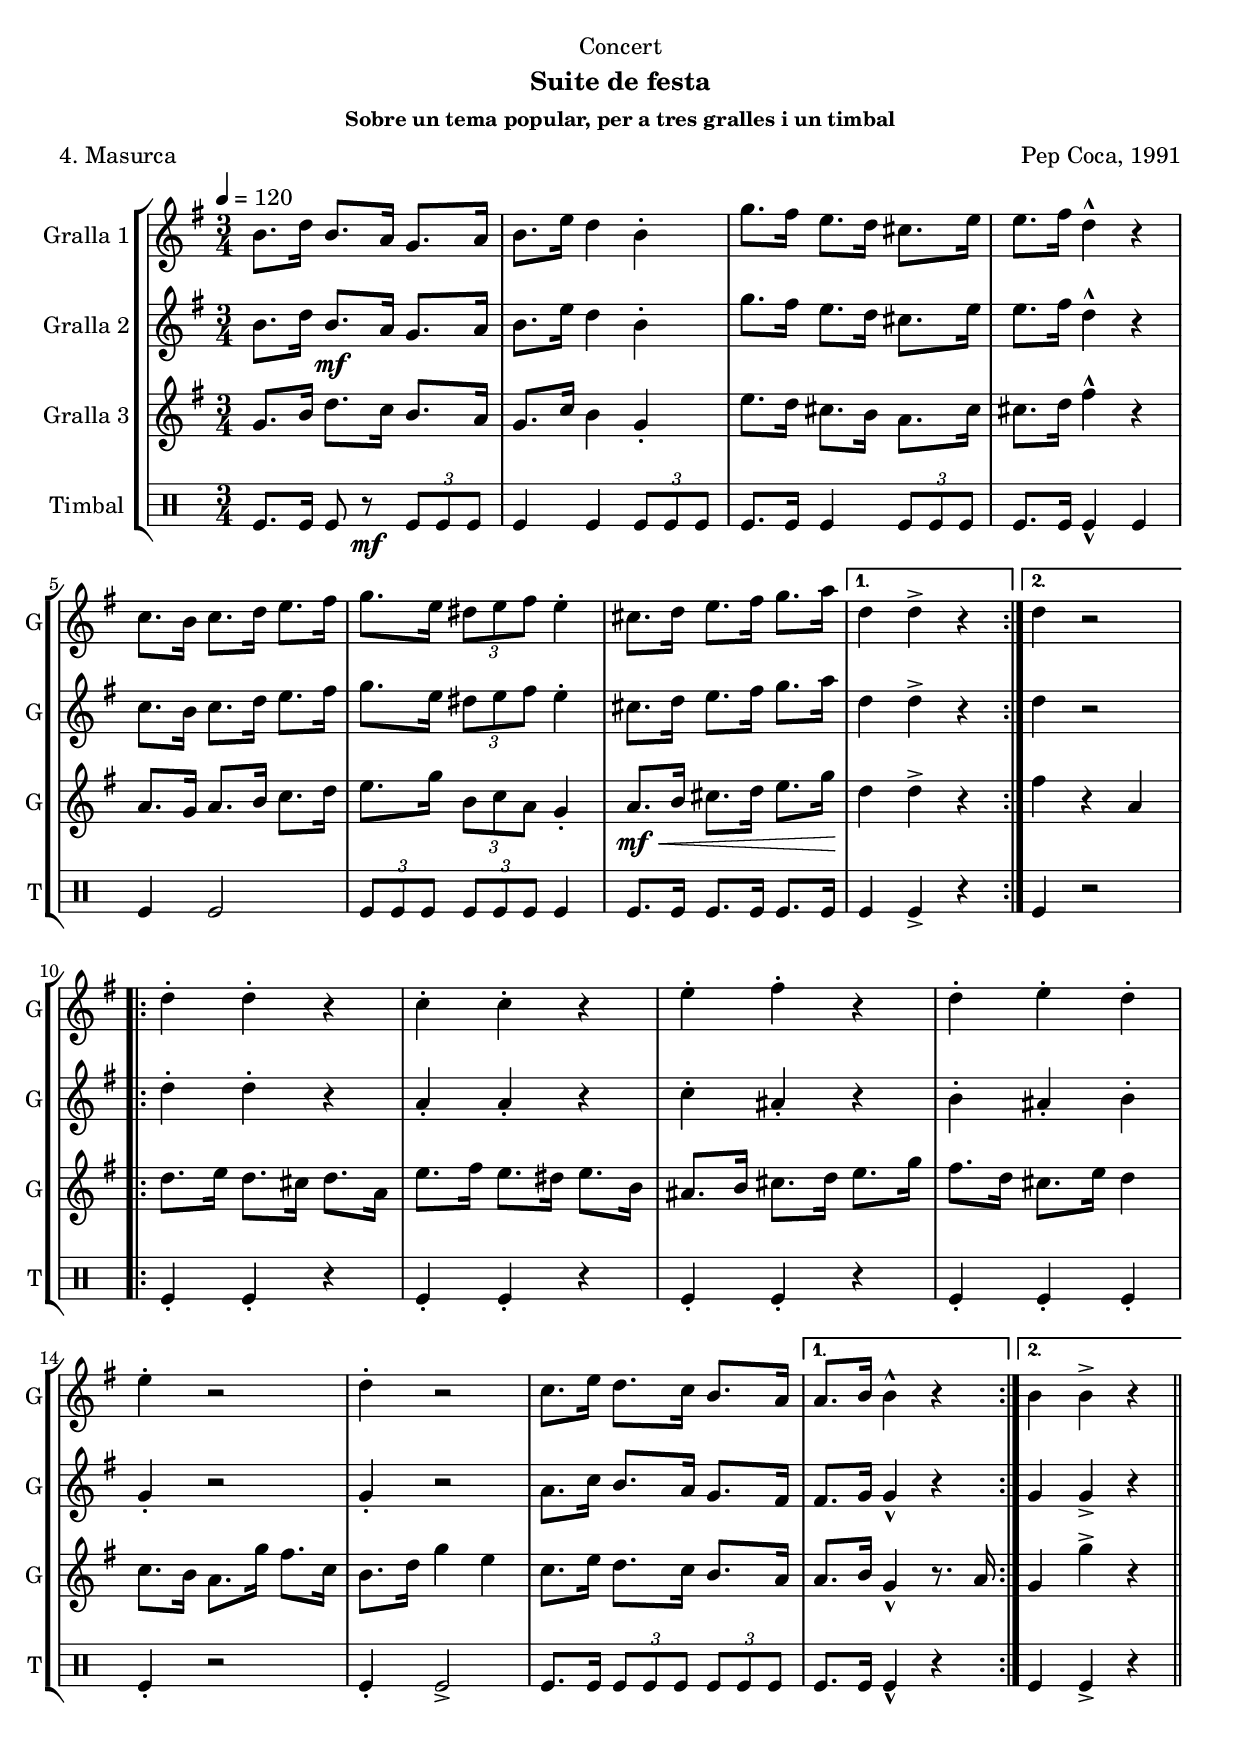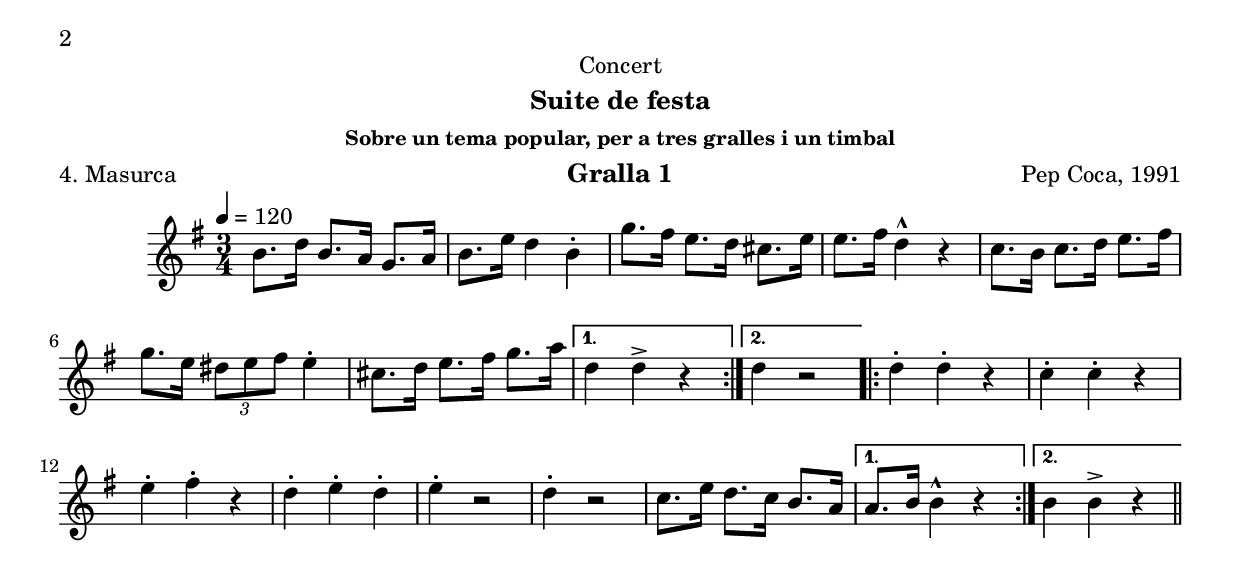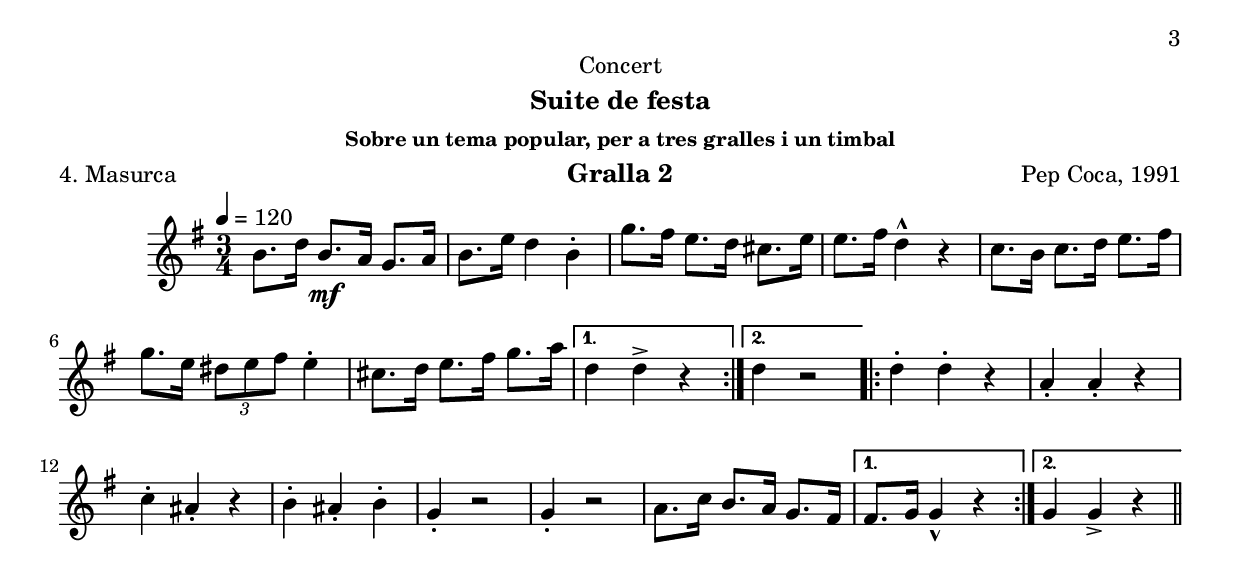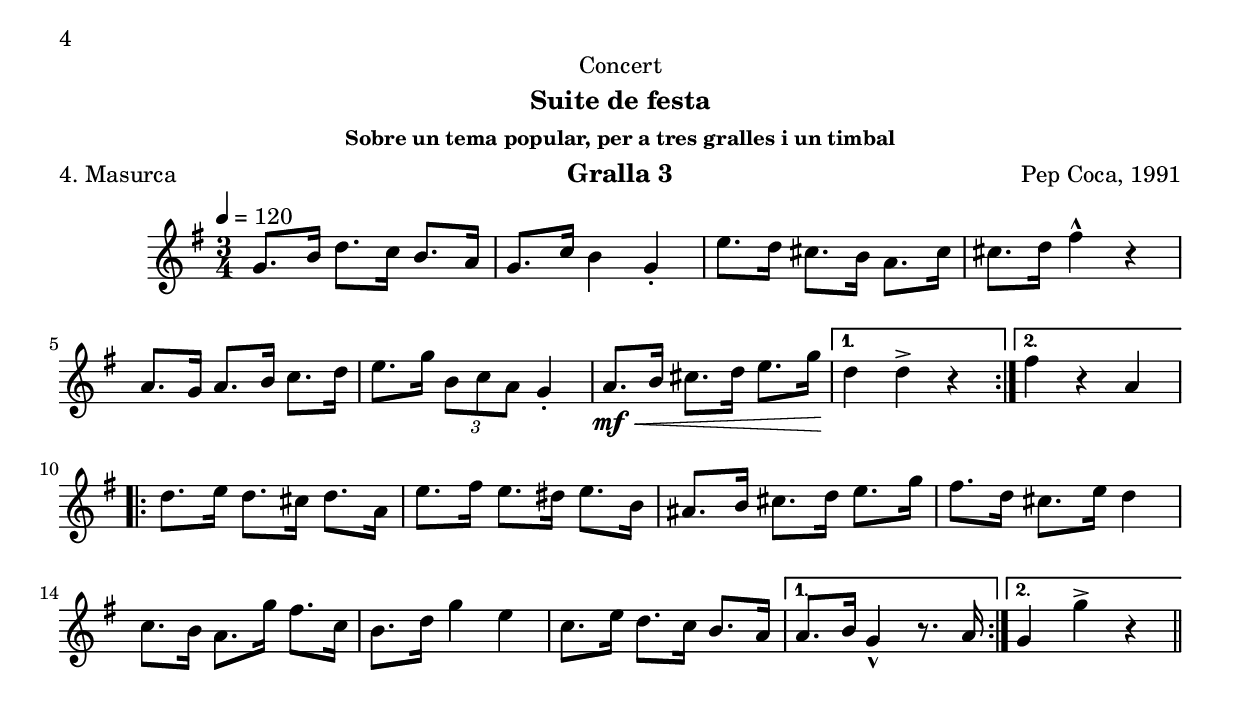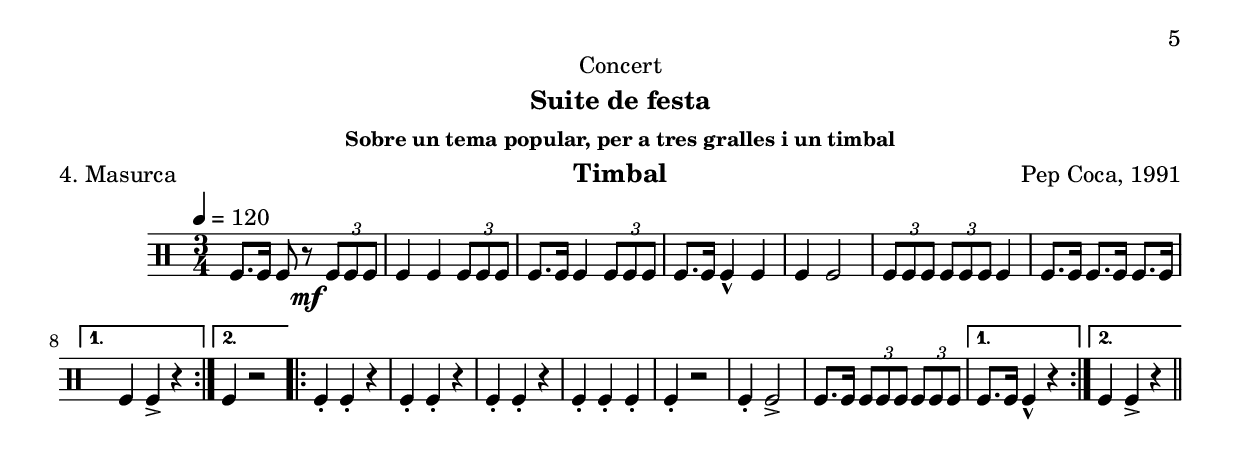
\version "2.22.1"

\header {
  dedication="Concert"
  title=""
  subtitle="Suite de festa"
  subsubtitle="Sobre un tema popular, per a tres gralles i un timbal"
  poet="4. Masurca"
  meter=""
  piece=""
  composer="Pep Coca, 1991"
  arranger=""
  opus=""
  instrument=""
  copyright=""
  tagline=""
}

liniaroAa =
\relative b'
{
  \tempo 4=120
  \clef treble
  \key g \major
  \time 3/4
  \repeat volta 2 { b8. d16 b8. a16 g8. a16  |
  b8. e16 d4 b-.  |
  g'8. fis16 e8. d16 cis8. e16  |
  e8. fis16 d4-^ r  |
  %05
  c8. b16 c8. d16 e8. fis16  |
  g8. e16 \times 2/3 { dis8 e fis } e4-.  |
  cis8. d16 e8. fis16 g8. a16 \! }
  \alternative { { d,4 d-> r }
  { d4 r2 } }
  %10
  \repeat volta 2 { d4-. d-. r  |
  c4-. c-. r  |
  e4-. fis-. r  |
  d4-. e-. d-.  |
  e4-. r2  |
  %15
  d4-. r2  |
  c8. e16 d8. c16 b8. a16 }
  \alternative { { a8. b16 b4-^ r }
  { b4 b-> r } } \bar "||"
}

liniaroAb =
\relative b'
{
  \tempo 4=120
  \clef treble
  \key g \major
  \time 3/4
  \repeat volta 2 { b8. d16 b8. \mf a16 g8. a16  |
  b8. e16 d4 b-.  |
  g'8. fis16 e8. d16 cis8. e16  |
  e8. fis16 d4-^ r  |
  %05
  c8. b16 c8. d16 e8. fis16  |
  g8. e16 \times 2/3 { dis8 e fis } e4-.  |
  cis8. d16 e8. fis16 g8. a16 }
  \alternative { { d,4 d-> r4 } % kompletite
  { d4 r2 } }
  %10
  \repeat volta 2 { d4-. d-. r  |
  a4-. a-. r  |
  c4-. ais-. r  |
  b4-. ais-. b-.  |
  g4-. r2  |
  %15
  g4-. r2  |
  a8. c16 b8. a16 g8. fis16 }
  \alternative { { fis8. g16 g4-^ r }
  { g4 g-> r } } \bar "||"
}

liniaroAc =
\relative g'
{
  \tempo 4=120
  \clef treble
  \key g \major
  \time 3/4
  \repeat volta 2 { g8. b16 d8. c16 b8. a16  |
  g8. c16 b4 g-.  |
  e'8. d16 cis8. b16 a8. cis16  |
  cis8. d16 fis4-^ r  |
  %05
  a,8. g16 a8. b16 c8. d16  |
  e8. g16 \times 2/3 { b,8 c a } g4-.  |
  a8. \mf \< b16 cis8. d16 e8. g16 \! }
  \alternative { { d4 d-> r }
  { fis4 r a, } }
  %10
  \repeat volta 2 { d8. e16 d8. cis16 d8. a16  |
  e'8. fis16 e8. dis16 e8. b16  |
  ais8. b16 cis8. d16 e8. g16  |
  fis8. d16 cis8. e16 d4  |
  c8. b16 a8. g'16 fis8. c16  |
  %15
  b8. d16 g4 e  |
  c8. e16 d8. c16 b8. a16 }
  \alternative { { a8. b16 g4-^ r8. a16 }
  { g4 g'-> r } } \bar "||"
}

liniaroAd =
\drummode
{
  \tempo 4=120
  \time 3/4
  \repeat volta 2 { tomfl8. tomfl16 tomfl8 r \mf \times 2/3 { tomfl tomfl tomfl }  |
  tomfl4 tomfl \times 2/3 { tomfl8 tomfl tomfl }  |
  tomfl8. tomfl16 tomfl4 \times 2/3 { tomfl8 tomfl tomfl }  |
  tomfl8. tomfl16 tomfl4-^ tomfl  |
  %05
  tomfl4 tomfl2  |
  \times 2/3 { tomfl8 tomfl tomfl } \times 2/3 { tomfl tomfl tomfl } tomfl4  |
  tomfl8. tomfl16 tomfl8. tomfl16 tomfl8. tomfl16 }
  \alternative { { tomfl4 tomfl-> r }
  { tomfl4 r2 } }
  %10
  \repeat volta 2 { tomfl4-. tomfl-. r  |
  tomfl4-. tomfl-. r  |
  tomfl4-. tomfl-. r  |
  tomfl4-. tomfl-. tomfl-.  |
  tomfl4-. r2  |
  %15
  tomfl4-. tomfl2->  |
  tomfl8. tomfl16 \times 2/3 { tomfl8 tomfl tomfl } \times 2/3 { tomfl tomfl tomfl } }
  \alternative { { tomfl8. tomfl16 tomfl4-^ r }
  { tomfl4 tomfl-> r } } \bar "||"
}

\bookpart {
  \score {
    \new StaffGroup {
      \override Score.RehearsalMark #'self-alignment-X = #LEFT
      <<
        \new Staff \with {instrumentName = #"Gralla 1" shortInstrumentName = #"G"} \liniaroAa
        \new Staff \with {instrumentName = #"Gralla 2" shortInstrumentName = #"G"} \liniaroAb
        \new Staff \with {instrumentName = #"Gralla 3" shortInstrumentName = #"G"} \liniaroAc
        \new DrumStaff \with {instrumentName = #"Timbal" shortInstrumentName = #"T"} \liniaroAd
      >>
    }
    \layout {}
  }
  \score { \unfoldRepeats
    \new StaffGroup {
      \override Score.RehearsalMark #'self-alignment-X = #LEFT
      <<
        \new Staff \with {instrumentName = #"Gralla 1" shortInstrumentName = #"G"} \liniaroAa
        \new Staff \with {instrumentName = #"Gralla 2" shortInstrumentName = #"G"} \liniaroAb
        \new Staff \with {instrumentName = #"Gralla 3" shortInstrumentName = #"G"} \liniaroAc
        \new DrumStaff \with {instrumentName = #"Timbal" shortInstrumentName = #"T"} \liniaroAd
      >>
    }
    \midi {
      \set Staff.midiInstrument = "oboe"
      \set DrumStaff.midiInstrument = "drums"
    }
  }
}

\bookpart {
  \header {instrument="Gralla 1"}
  \score {
    \new StaffGroup {
      \override Score.RehearsalMark #'self-alignment-X = #LEFT
      <<
        \new Staff \liniaroAa
      >>
    }
    \layout {}
  }
  \score { \unfoldRepeats
    \new StaffGroup {
      \override Score.RehearsalMark #'self-alignment-X = #LEFT
      <<
        \new Staff \liniaroAa
      >>
    }
    \midi {
      \set Staff.midiInstrument = "oboe"
      \set DrumStaff.midiInstrument = "drums"
    }
  }
}

\bookpart {
  \header {instrument="Gralla 2"}
  \score {
    \new StaffGroup {
      \override Score.RehearsalMark #'self-alignment-X = #LEFT
      <<
        \new Staff \liniaroAb
      >>
    }
    \layout {}
  }
  \score { \unfoldRepeats
    \new StaffGroup {
      \override Score.RehearsalMark #'self-alignment-X = #LEFT
      <<
        \new Staff \liniaroAb
      >>
    }
    \midi {
      \set Staff.midiInstrument = "oboe"
      \set DrumStaff.midiInstrument = "drums"
    }
  }
}

\bookpart {
  \header {instrument="Gralla 3"}
  \score {
    \new StaffGroup {
      \override Score.RehearsalMark #'self-alignment-X = #LEFT
      <<
        \new Staff \liniaroAc
      >>
    }
    \layout {}
  }
  \score { \unfoldRepeats
    \new StaffGroup {
      \override Score.RehearsalMark #'self-alignment-X = #LEFT
      <<
        \new Staff \liniaroAc
      >>
    }
    \midi {
      \set Staff.midiInstrument = "oboe"
      \set DrumStaff.midiInstrument = "drums"
    }
  }
}

\bookpart {
  \header {instrument="Timbal"}
  \score {
    \new StaffGroup {
      \override Score.RehearsalMark #'self-alignment-X = #LEFT
      <<
        \new DrumStaff \liniaroAd
      >>
    }
    \layout {}
  }
  \score { \unfoldRepeats
    \new StaffGroup {
      \override Score.RehearsalMark #'self-alignment-X = #LEFT
      <<
        \new DrumStaff \liniaroAd
      >>
    }
    \midi {
      \set Staff.midiInstrument = "oboe"
      \set DrumStaff.midiInstrument = "drums"
    }
  }
}

